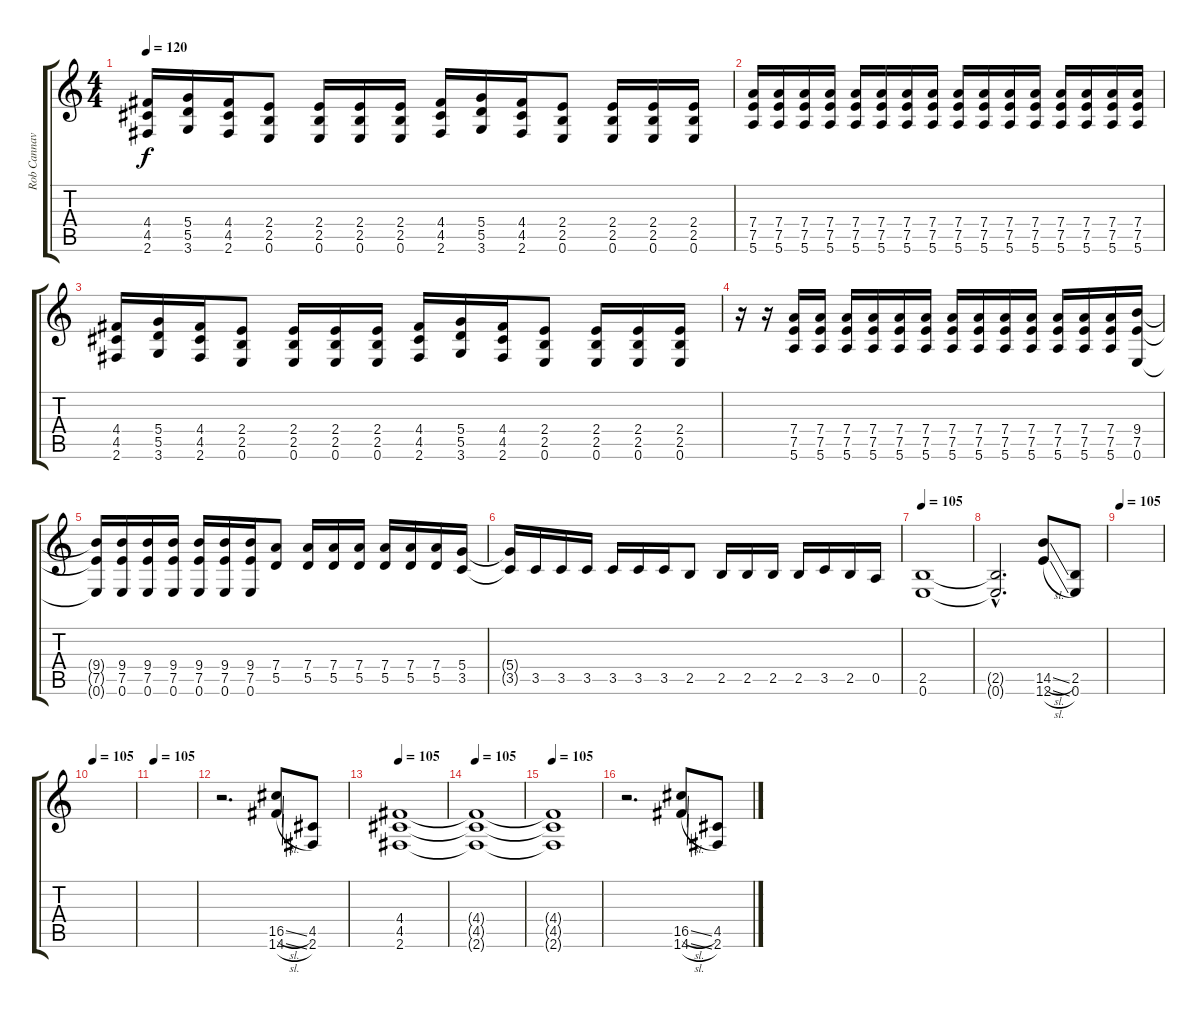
\track ("Rob Cannavino" "Rob Cannav") {instrument distortionguitar}
\staff {score tabs}
\tuning (E4 B3 G3 D3 A2 E2) {hide}
\ts (4 4)
\tempo 120
\clef g2
\ks c
(4.4 4.5 2.6).16{dy f} (5.4 5.5 3.6).16 (4.4 4.5 2.6).16 (2.4 2.5 0.6).8 (2.4 2.5 0.6).16 (2.4 2.5 0.6).16 (2.4 2.5 0.6).16 (4.4 4.5 2.6).16 (5.4 5.5 3.6).16 (4.4 4.5 2.6).16 (2.4 2.5 0.6).8 (2.4 2.5 0.6).16 (2.4 2.5 0.6).16 (2.4 2.5 0.6).16 |
(7.4 7.5 5.6).16 (7.4 7.5 5.6).16 (7.4 7.5 5.6).16 (7.4 7.5 5.6).16 (7.4 7.5 5.6).16 (7.4 7.5 5.6).16 (7.4 7.5 5.6).16 (7.4 7.5 5.6).16 (7.4 7.5 5.6).16 (7.4 7.5 5.6).16 (7.4 7.5 5.6).16 (7.4 7.5 5.6).16 (7.4 7.5 5.6).16 (7.4 7.5 5.6).16 (7.4 7.5 5.6).16 (7.4 7.5 5.6).16 |
(4.4 4.5 2.6).16 (5.4 5.5 3.6).16 (4.4 4.5 2.6).16 (2.4 2.5 0.6).8 (2.4 2.5 0.6).16 (2.4 2.5 0.6).16 (2.4 2.5 0.6).16 (4.4 4.5 2.6).16 (5.4 5.5 3.6).16 (4.4 4.5 2.6).16 (2.4 2.5 0.6).8 (2.4 2.5 0.6).16 (2.4 2.5 0.6).16 (2.4 2.5 0.6).16 |
r.16 r.16 (7.4 7.5 5.6).16 (7.4 7.5 5.6).16 (7.4 7.5 5.6).16 (7.4 7.5 5.6).16 (7.4 7.5 5.6).16 (7.4 7.5 5.6).16 (7.4 7.5 5.6).16 (7.4 7.5 5.6).16 (7.4 7.5 5.6).16 (7.4 7.5 5.6).16 (7.4 7.5 5.6).16 (7.4 7.5 5.6).16 (7.4 7.5 5.6).16 (9.4 7.5 0.6).16 |
(9.4{t} 7.5{t} 0.6{t}).16 (9.4 7.5 0.6).16 (9.4 7.5 0.6).16 (9.4 7.5 0.6).16 (9.4 7.5 0.6).16 (9.4 7.5 0.6).16 (9.4 7.5 0.6).16 (7.4 5.5).8 (7.4 5.5).16 (7.4 5.5).16 (7.4 5.5).16 (7.4 5.5).16 (7.4 5.5).16 (7.4 5.5).16 (5.4 3.5).16 |
(5.4{t} 3.5{t}).16 3.5.16 3.5.16 3.5.16 3.5.16 3.5.16 3.5.16 2.5.8 2.5.16 2.5.16 2.5.16 2.5.16 3.5.16 2.5.16 0.5.16 |
\tempo 105
(2.5 0.6).1 |
(2.5{hac t} 0.6{hac t}).2{d} (14.5{sl} 12.6{sl}).8 (2.5 0.6).8 |
\tempo 105
|
\tempo 105
|
\tempo 105
|
r.2{d} (16.5{sl} 14.6{sl}).8 (4.5 2.6).8 |
\tempo 105
(4.4 4.5 2.6).1{volume 0} |
\tempo 105
(4.4{t} 4.5{t} 2.6{t}).1 |
\tempo 105
(4.4{t} 4.5{t} 2.6{t}).1 |
r.2{d volume 14} (16.5{sl} 14.6{sl}).8 (4.5 2.6).8
